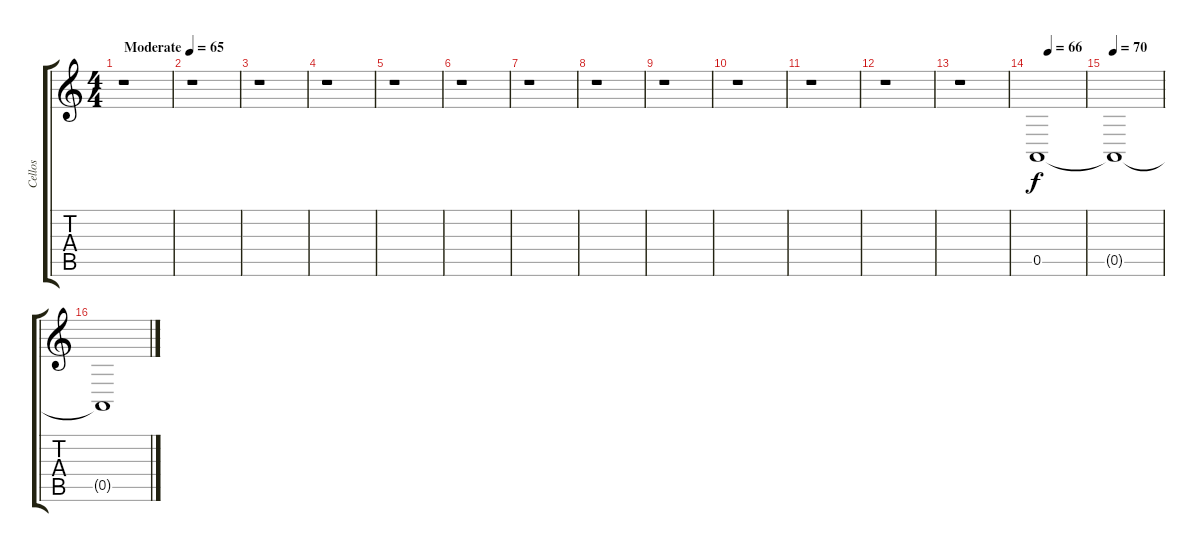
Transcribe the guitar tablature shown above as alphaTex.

\track ("Cellos" "Cellos") {instrument stringensemble2}
\staff {score tabs}
\tuning (E4 B3 G3 D3 A2 E2) {hide}
\ts (4 4)
\tempo (65 "Moderate")
\clef g2
\ks c
r.1{dy f instrument stringensemble2} |
r.1 |
r.1 |
r.1 |
r.1 |
r.1 |
r.1 |
r.1 |
r.1 |
r.1 |
r.1 |
r.1 |
r.1 |
\tempo (66 0.25)
0.5.1 |
\tempo 70
0.5{t}.1 |
0.5{t}.1
